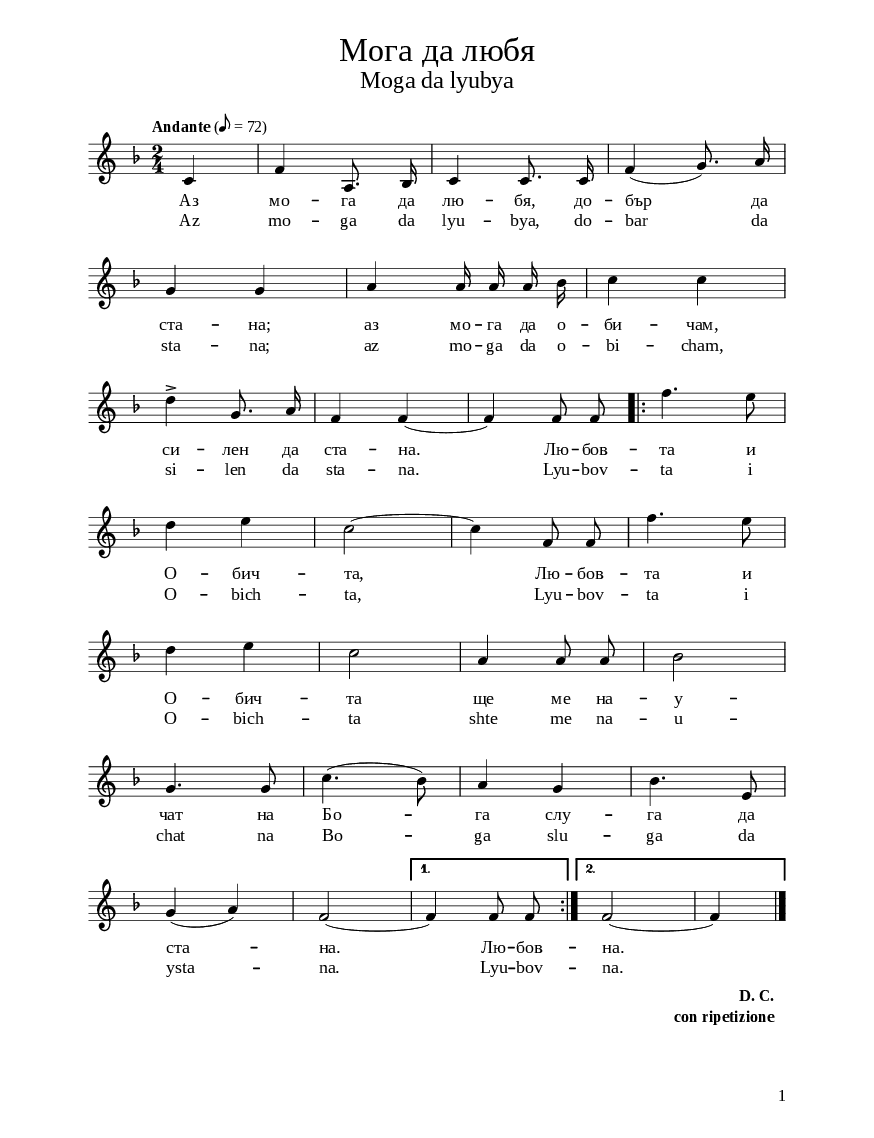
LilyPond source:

\version "2.24.1"

% include paper part and global functions
\include "include/globals.ily"

\bookpart {
  \label #'ref111
  \tocItem \markup "Мога да любя – Moga da lyubya"
  \include "include/bookpart-paper.ily"
  \score {
    \include "include/score-layout.ily"


    \new Voice \relative c' {
      \clef treble
      \key f \major
      \time 2/4
      \tempoFunc "Andante" 8 "72"
      \autoBeamOff

      \partial 4

      c4 | % 2
      f4 a,8. bes16 | % 3
      c4 c8. c16 | % 4
      f4 ( g8. ) a16 | \break |% 5
      g4 g4 | % 6
      a4 a16 a16 a16  bes16
      % 7
      c4  c4 | \break | % 8
      d4 -> g,8. a16 | % 9
      f4 f4 ~ |
      f4 f8 f8 \repeat volta 2 \relative c {
        | % 11
        f''4.  e8 | \break |% 12
        d4  e4 | % 13
        c2 ~ | % 14
        c4 f,8 f8 | % 15
        f'4.  e8 | \break |% 16
        d4  e4 | % 17
        c2  | % 18
        a4 a8 a8 | % 19
        bes2 | \break |
        g4. g8 | % 21
        c4. (  bes8 ) | % 22
        a4 g4 | % 23
        bes4. e,8  |\break  % 24
        g4 ( a4 ) f2~
      }
      \alternative {
        { f4 f8 f8  | }
        { f2~ f4 }
      }
      \bar "|."
    }
    \addlyrics {
      Аз мо -- га да лю -- бя, до -- бър
      да ста -- на; аз мо -- га да
      о -- би -- чам, си -- лен да ста --
      на.  Лю -- бов -- та и О -- бич --
      та,  Лю -- бов -- та и О -- бич --
      та ще ме на -- у -- чат на Бо
      -- га слу -- га да ста -- на.
      Лю -- бов -- на.
    }
    \addlyrics {
      Az mo -- ga da lyu -- bya, do -- bar
      da sta -- na; az mo -- ga da
      o -- bi -- cham, si -- len da sta --
      na.  Lyu -- bov -- ta i O -- bich --
      ta,  Lyu -- bov -- ta i O -- bich --
      ta shte me na -- u -- chat na Bo
      -- ga slu -- ga da ysta -- na.
      Lyu -- bov -- na.
    }

    \header {
      title = \titleFunc "Мога да любя" "Moga da lyubya"
    }

    \midi{}

  } % score

    \markup \dc-two "D. C.""con ripetizione"
  %

  % include foreign translation(s) of the song

  \pageBreak
  \version "2.24.1"

\markup \fill-line { \fontsize #deTitleFontSize "Ich kann lieben" }
\markup \null
\markup \null
\markup \fontsize #deCoupletFontSize {
  \hspace #12
  \override #`(baseline-skip . ,deCoupletBaselineSkip)

  \column {
    \line { " "Ich kann lieben [ljubia], }
    \line { " " um gut zu werden, }
    \line { " "ich kann lieben [obitscham], }
    \line { " "  um stark zu werden.}
    \line { " "  Die Liebe [ljubovta] und die Liebe [obitschta] }
    \line { " "  werden mich lehren, }
    \line { " " Diener Gottes zu werden.}


  }


}


} % bookpart
